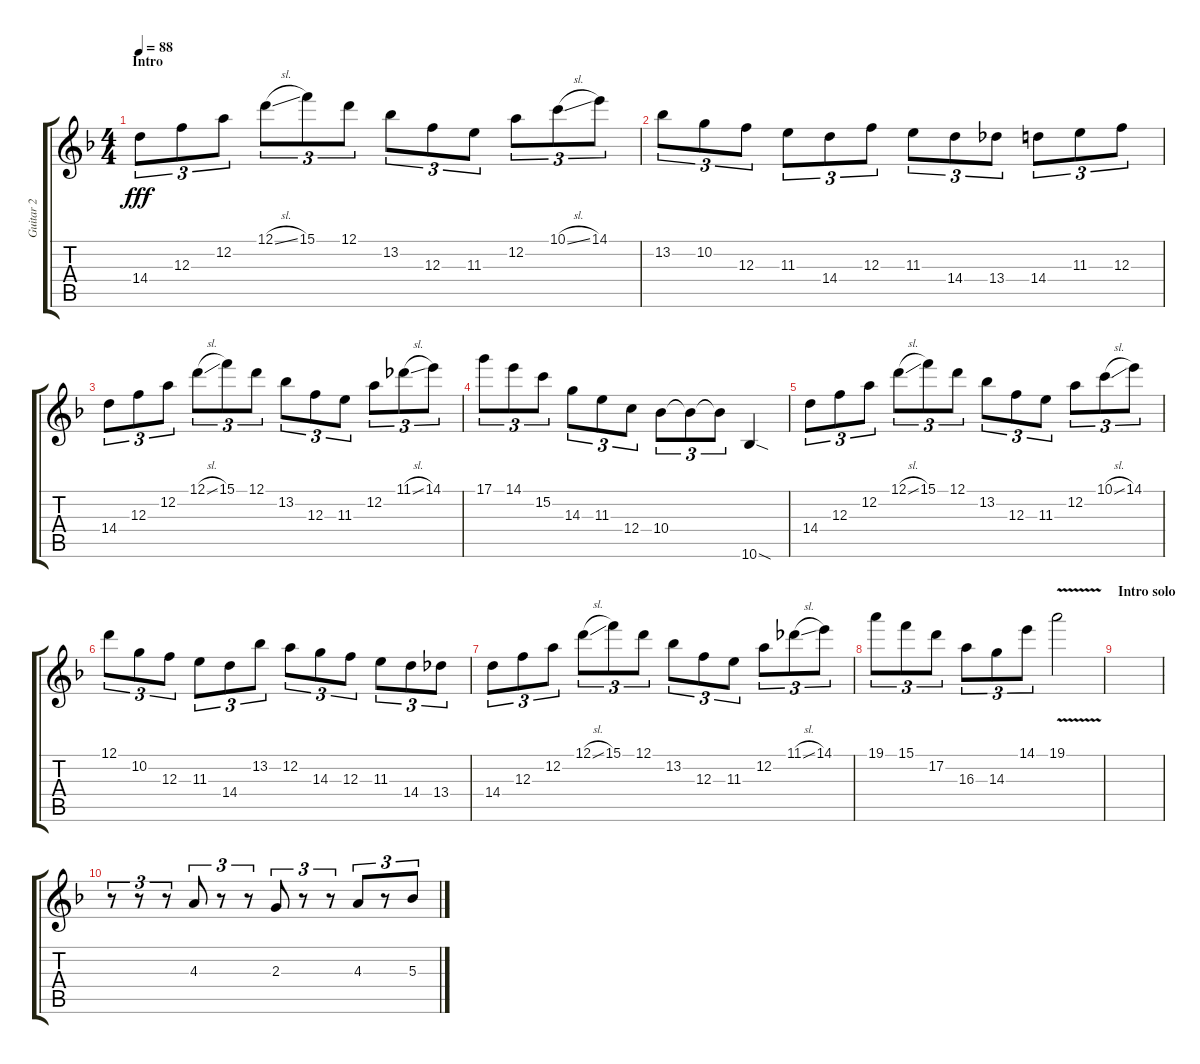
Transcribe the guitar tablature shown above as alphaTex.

\track ("Guitar 2" "Guitar 2") {instrument distortionguitar}
\staff {score tabs}
\tuning (D4 A3 F3 C3 G2 C2) {hide}
\ts (4 4)
\section ("" "Intro")
\tempo 88
\tempo 176
\tempo 88
\clef g2
\ks f
14.4.8{tu (3 2) dy fff instrument distortionguitar} 12.3.8{tu (3 2)} 12.2.8{tu (3 2)} 12.1{sl}.8{tu (3 2)} 15.1.8{tu (3 2)} 12.1.8{tu (3 2)} 13.2.8{tu (3 2)} 12.3.8{tu (3 2)} 11.3.8{tu (3 2)} 12.2.8{tu (3 2)} 10.1{sl}.8{tu (3 2)} 14.1.8{tu (3 2)} |
13.2.8{tu (3 2)} 10.2.8{tu (3 2)} 12.3.8{tu (3 2)} 11.3.8{tu (3 2)} 14.4.8{tu (3 2)} 12.3.8{tu (3 2)} 11.3.8{tu (3 2)} 14.4.8{tu (3 2)} 13.4.8{tu (3 2)} 14.4.8{tu (3 2)} 11.3.8{tu (3 2)} 12.3.8{tu (3 2)} |
14.4.8{tu (3 2)} 12.3.8{tu (3 2)} 12.2.8{tu (3 2)} 12.1{sl}.8{tu (3 2)} 15.1.8{tu (3 2)} 12.1.8{tu (3 2)} 13.2.8{tu (3 2)} 12.3.8{tu (3 2)} 11.3.8{tu (3 2)} 12.2.8{tu (3 2)} 11.1{sl}.8{tu (3 2)} 14.1.8{tu (3 2)} |
17.1.8{tu (3 2)} 14.1.8{tu (3 2)} 15.2.8{tu (3 2)} 14.3.8{tu (3 2)} 11.3.8{tu (3 2)} 12.4.8{tu (3 2)} 10.4.8{tu (3 2)} 10.4{t}.8{tu (3 2)} 10.4{t}.8{tu (3 2)} 10.6{sod}.4 |
14.4.8{tu (3 2)} 12.3.8{tu (3 2)} 12.2.8{tu (3 2)} 12.1{sl}.8{tu (3 2)} 15.1.8{tu (3 2)} 12.1.8{tu (3 2)} 13.2.8{tu (3 2)} 12.3.8{tu (3 2)} 11.3.8{tu (3 2)} 12.2.8{tu (3 2)} 10.1{sl}.8{tu (3 2)} 14.1.8{tu (3 2)} |
12.1.8{tu (3 2)} 10.2.8{tu (3 2)} 12.3.8{tu (3 2)} 11.3.8{tu (3 2)} 14.4.8{tu (3 2)} 13.2.8{tu (3 2)} 12.2.8{tu (3 2)} 14.3.8{tu (3 2)} 12.3.8{tu (3 2)} 11.3.8{tu (3 2)} 14.4.8{tu (3 2)} 13.4.8{tu (3 2)} |
14.4.8{tu (3 2)} 12.3.8{tu (3 2)} 12.2.8{tu (3 2)} 12.1{sl}.8{tu (3 2)} 15.1.8{tu (3 2)} 12.1.8{tu (3 2)} 13.2.8{tu (3 2)} 12.3.8{tu (3 2)} 11.3.8{tu (3 2)} 12.2.8{tu (3 2)} 11.1{sl}.8{tu (3 2)} 14.1.8{tu (3 2)} |
19.1.8{tu (3 2)} 15.1.8{tu (3 2)} 17.2.8{tu (3 2)} 16.3.8{tu (3 2)} 14.3.8{tu (3 2)} 14.1.8{tu (3 2)} 19.1{v}.2 |
\section ("" "Intro solo")
|
r.8{tu (3 2)} r.8{tu (3 2)} r.8{tu (3 2)} 4.3.8{tu (3 2)} r.8{tu (3 2)} r.8{tu (3 2)} 2.3.8{tu (3 2)} r.8{tu (3 2)} r.8{tu (3 2)} 4.3.8{tu (3 2)} r.8{tu (3 2)} 5.3.8{tu (3 2)}
